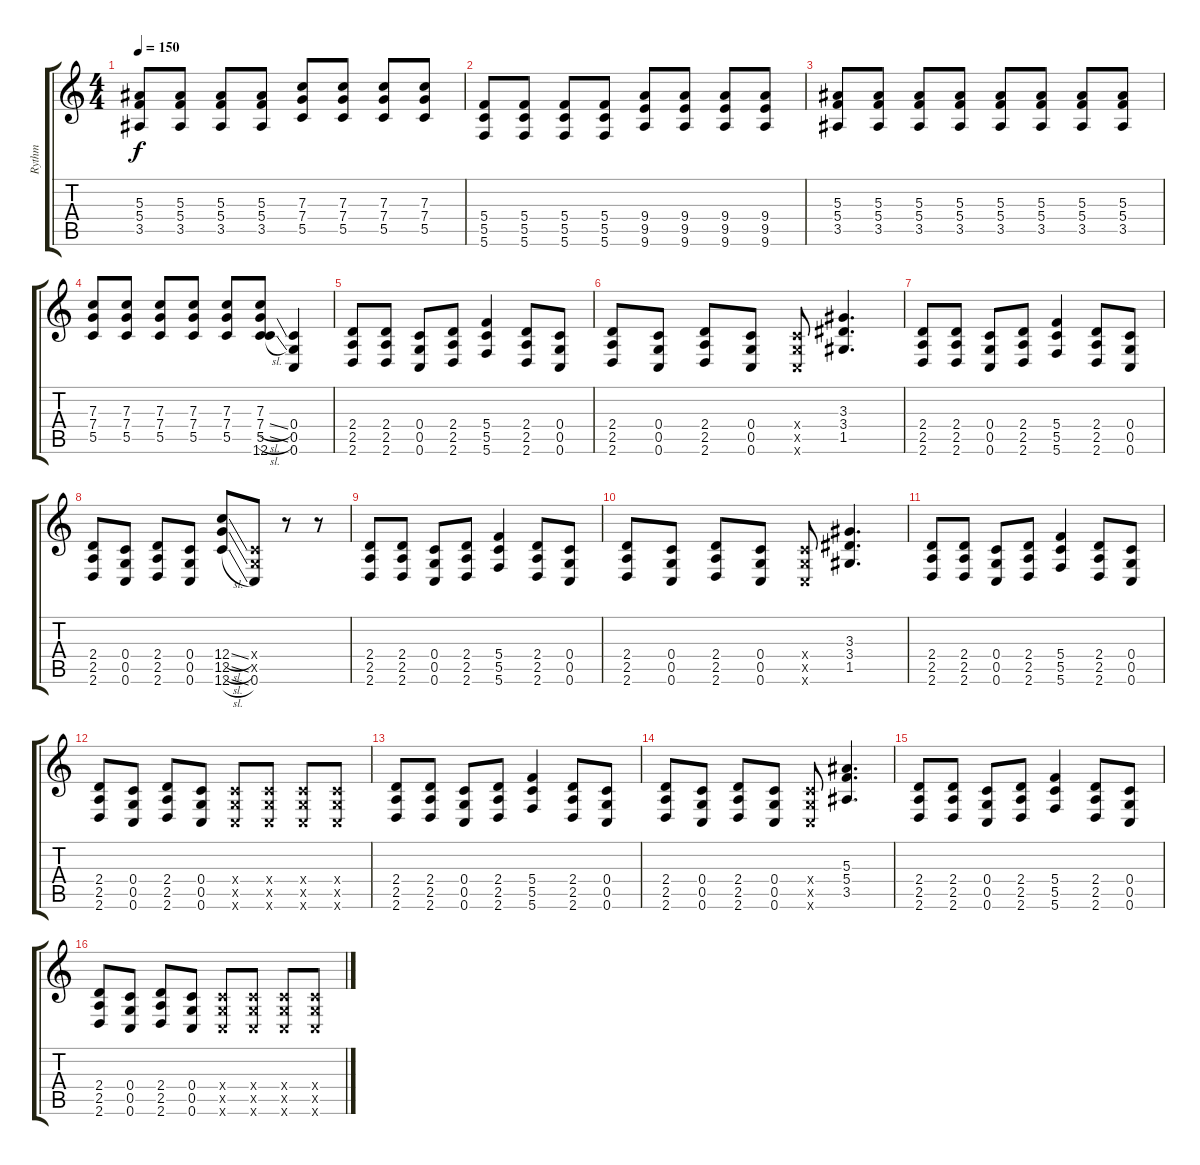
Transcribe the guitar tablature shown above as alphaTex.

\track ("Rythm" "Rythm") {instrument distortionguitar}
\staff {score tabs}
\tuning (D4 A3 F3 C3 G2 C2) {hide}
\ts (4 4)
\tempo 150
\clef g2
\ks c
(5.3 5.4 3.5).8{dy f} (5.3 5.4 3.5).8 (5.3 5.4 3.5).8 (5.3 5.4 3.5).8 (7.3 7.4 5.5).8 (7.3 7.4 5.5).8 (7.3 7.4 5.5).8 (7.3 7.4 5.5).8 |
(5.4 5.5 5.6).8 (5.4 5.5 5.6).8 (5.4 5.5 5.6).8 (5.4 5.5 5.6).8 (9.4 9.5 9.6).8 (9.4 9.5 9.6).8 (9.4 9.5 9.6).8 (9.4 9.5 9.6).8 |
(5.3 5.4 3.5).8 (5.3 5.4 3.5).8 (5.3 5.4 3.5).8 (5.3 5.4 3.5).8 (5.3 5.4 3.5).8 (5.3 5.4 3.5).8 (5.3 5.4 3.5).8 (5.3 5.4 3.5).8 |
(7.3 7.4 5.5).8 (7.3 7.4 5.5).8 (7.3 7.4 5.5).8 (7.3 7.4 5.5).8 (7.3 7.4 5.5).8 (7.3 7.4{sl} 5.5{sl} 12.6).8 (0.4 0.5 0.6).4 |
(2.4 2.5 2.6).8 (2.4 2.5 2.6).8 (0.4 0.5 0.6).8 (2.4 2.5 2.6).8 (5.4 5.5 5.6).4 (2.4 2.5 2.6).8 (0.4 0.5 0.6).8 |
(2.4 2.5 2.6).8 (0.4 0.5 0.6).8 (2.4 2.5 2.6).8 (0.4 0.5 0.6).8 (0.4{x} 0.5{x} 0.6{x}).8 (3.3 3.4 1.5).4{d} |
(2.4 2.5 2.6).8 (2.4 2.5 2.6).8 (0.4 0.5 0.6).8 (2.4 2.5 2.6).8 (5.4 5.5 5.6).4 (2.4 2.5 2.6).8 (0.4 0.5 0.6).8 |
(2.4 2.5 2.6).8 (0.4 0.5 0.6).8 (2.4 2.5 2.6).8 (0.4 0.5 0.6).8 (12.4{sl} 12.5{sl} 12.6{sl}).8 (0.4{x} 0.5{x} 0.6).8 r.8 r.8 |
(2.4 2.5 2.6).8 (2.4 2.5 2.6).8 (0.4 0.5 0.6).8 (2.4 2.5 2.6).8 (5.4 5.5 5.6).4 (2.4 2.5 2.6).8 (0.4 0.5 0.6).8 |
(2.4 2.5 2.6).8 (0.4 0.5 0.6).8 (2.4 2.5 2.6).8 (0.4 0.5 0.6).8 (0.4{x} 0.5{x} 0.6{x}).8 (3.3 3.4 1.5).4{d} |
(2.4 2.5 2.6).8 (2.4 2.5 2.6).8 (0.4 0.5 0.6).8 (2.4 2.5 2.6).8 (5.4 5.5 5.6).4 (2.4 2.5 2.6).8 (0.4 0.5 0.6).8 |
(2.4 2.5 2.6).8 (0.4 0.5 0.6).8 (2.4 2.5 2.6).8 (0.4 0.5 0.6).8 (0.4{x} 0.5{x} 0.6{x}).8 (0.4{x} 0.5{x} 0.6{x}).8 (0.4{x} 0.5{x} 0.6{x}).8 (0.4{x} 0.5{x} 0.6{x}).8 |
(2.4 2.5 2.6).8 (2.4 2.5 2.6).8 (0.4 0.5 0.6).8 (2.4 2.5 2.6).8 (5.4 5.5 5.6).4 (2.4 2.5 2.6).8 (0.4 0.5 0.6).8 |
(2.4 2.5 2.6).8 (0.4 0.5 0.6).8 (2.4 2.5 2.6).8 (0.4 0.5 0.6).8 (0.4{x} 0.5{x} 0.6{x}).8 (5.3 5.4 3.5).4{d} |
(2.4 2.5 2.6).8 (2.4 2.5 2.6).8 (0.4 0.5 0.6).8 (2.4 2.5 2.6).8 (5.4 5.5 5.6).4 (2.4 2.5 2.6).8 (0.4 0.5 0.6).8 |
(2.4 2.5 2.6).8 (0.4 0.5 0.6).8 (2.4 2.5 2.6).8 (0.4 0.5 0.6).8 (0.4{x} 0.5{x} 0.6{x}).8 (0.4{x} 0.5{x} 0.6{x}).8 (0.4{x} 0.5{x} 0.6{x}).8 (0.4{x} 0.5{x} 0.6{x}).8
